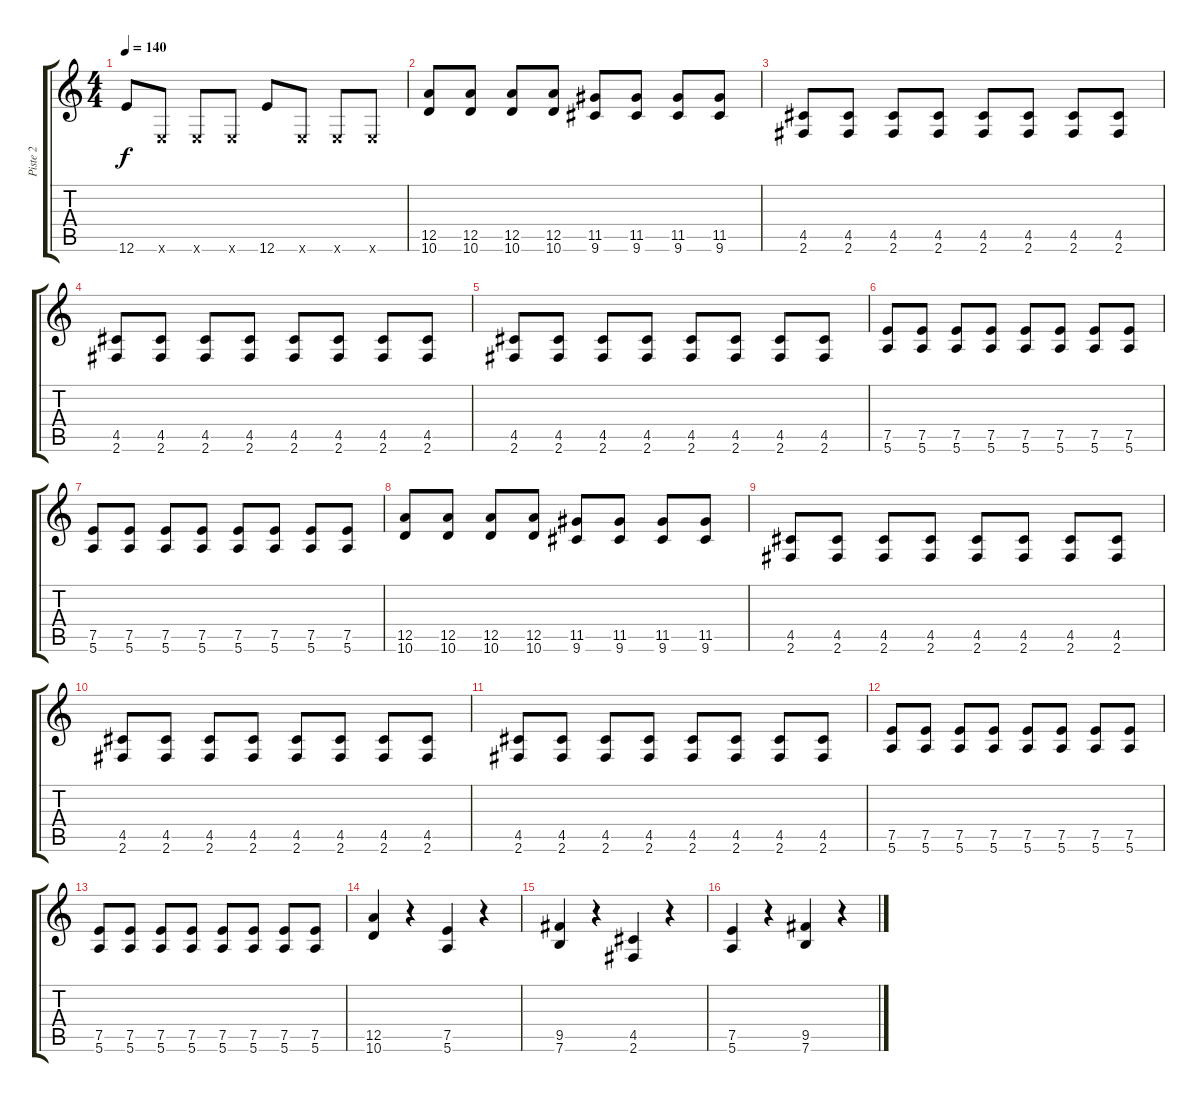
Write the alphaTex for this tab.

\track ("Piste 2" "Piste 2") {instrument electricguitarjazz}
\staff {score tabs}
\tuning (E4 B3 G3 D3 A2 E2) {hide}
\ts (4 4)
\tempo 140
\clef g2
\ks c
12.6.8{dy f} 0.6{x}.8 0.6{x}.8 0.6{x}.8 12.6.8 0.6{x}.8 0.6{x}.8 0.6{x}.8 |
(12.5 10.6).8 (12.5 10.6).8 (12.5 10.6).8 (12.5 10.6).8 (11.5 9.6).8 (11.5 9.6).8 (11.5 9.6).8 (11.5 9.6).8 |
(4.5 2.6).8 (4.5 2.6).8 (4.5 2.6).8 (4.5 2.6).8 (4.5 2.6).8 (4.5 2.6).8 (4.5 2.6).8 (4.5 2.6).8 |
(4.5 2.6).8 (4.5 2.6).8 (4.5 2.6).8 (4.5 2.6).8 (4.5 2.6).8 (4.5 2.6).8 (4.5 2.6).8 (4.5 2.6).8 |
(4.5 2.6).8 (4.5 2.6).8 (4.5 2.6).8 (4.5 2.6).8 (4.5 2.6).8 (4.5 2.6).8 (4.5 2.6).8 (4.5 2.6).8 |
(7.5 5.6).8 (7.5 5.6).8 (7.5 5.6).8 (7.5 5.6).8 (7.5 5.6).8 (7.5 5.6).8 (7.5 5.6).8 (7.5 5.6).8 |
(7.5 5.6).8 (7.5 5.6).8 (7.5 5.6).8 (7.5 5.6).8 (7.5 5.6).8 (7.5 5.6).8 (7.5 5.6).8 (7.5 5.6).8 |
(12.5 10.6).8 (12.5 10.6).8 (12.5 10.6).8 (12.5 10.6).8 (11.5 9.6).8 (11.5 9.6).8 (11.5 9.6).8 (11.5 9.6).8 |
(4.5 2.6).8 (4.5 2.6).8 (4.5 2.6).8 (4.5 2.6).8 (4.5 2.6).8 (4.5 2.6).8 (4.5 2.6).8 (4.5 2.6).8 |
(4.5 2.6).8 (4.5 2.6).8 (4.5 2.6).8 (4.5 2.6).8 (4.5 2.6).8 (4.5 2.6).8 (4.5 2.6).8 (4.5 2.6).8 |
(4.5 2.6).8 (4.5 2.6).8 (4.5 2.6).8 (4.5 2.6).8 (4.5 2.6).8 (4.5 2.6).8 (4.5 2.6).8 (4.5 2.6).8 |
(7.5 5.6).8 (7.5 5.6).8 (7.5 5.6).8 (7.5 5.6).8 (7.5 5.6).8 (7.5 5.6).8 (7.5 5.6).8 (7.5 5.6).8 |
(7.5 5.6).8 (7.5 5.6).8 (7.5 5.6).8 (7.5 5.6).8 (7.5 5.6).8 (7.5 5.6).8 (7.5 5.6).8 (7.5 5.6).8 |
(12.5 10.6).4 r.4 (7.5 5.6).4 r.4 |
(9.5 7.6).4 r.4 (4.5 2.6).4 r.4 |
(7.5 5.6).4 r.4 (9.5 7.6).4 r.4
